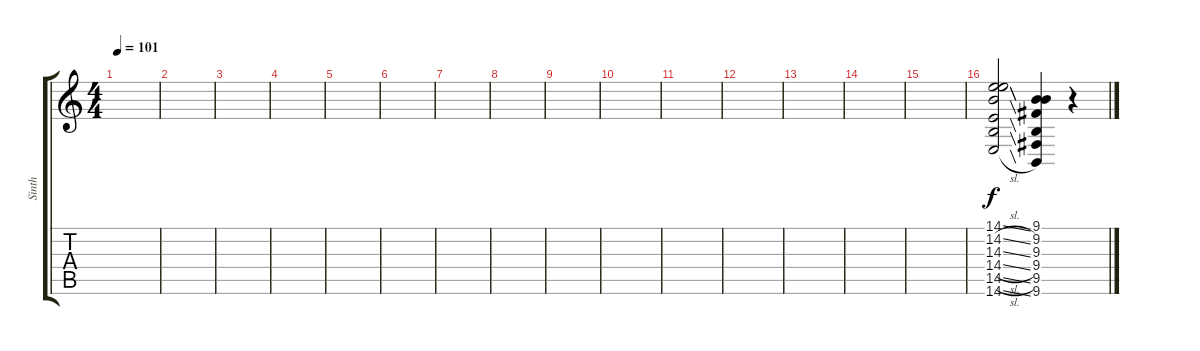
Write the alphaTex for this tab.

\track ("Sinth" "Sinth") {instrument pad4choir}
\staff {score tabs}
\tuning (D4 D4 A3 D3 A2 D2) {hide}
\ts (4 4)
\tempo 101
\clef g2
\ks c
|
|
|
|
|
|
|
|
|
|
|
|
|
|
|
(14.1{sl} 14.2{sl} 14.3{sl} 14.4{sl} 14.5{sl} 14.6{sl}).2 (9.1 9.2 9.3 9.4 9.5 9.6).4 r.4
